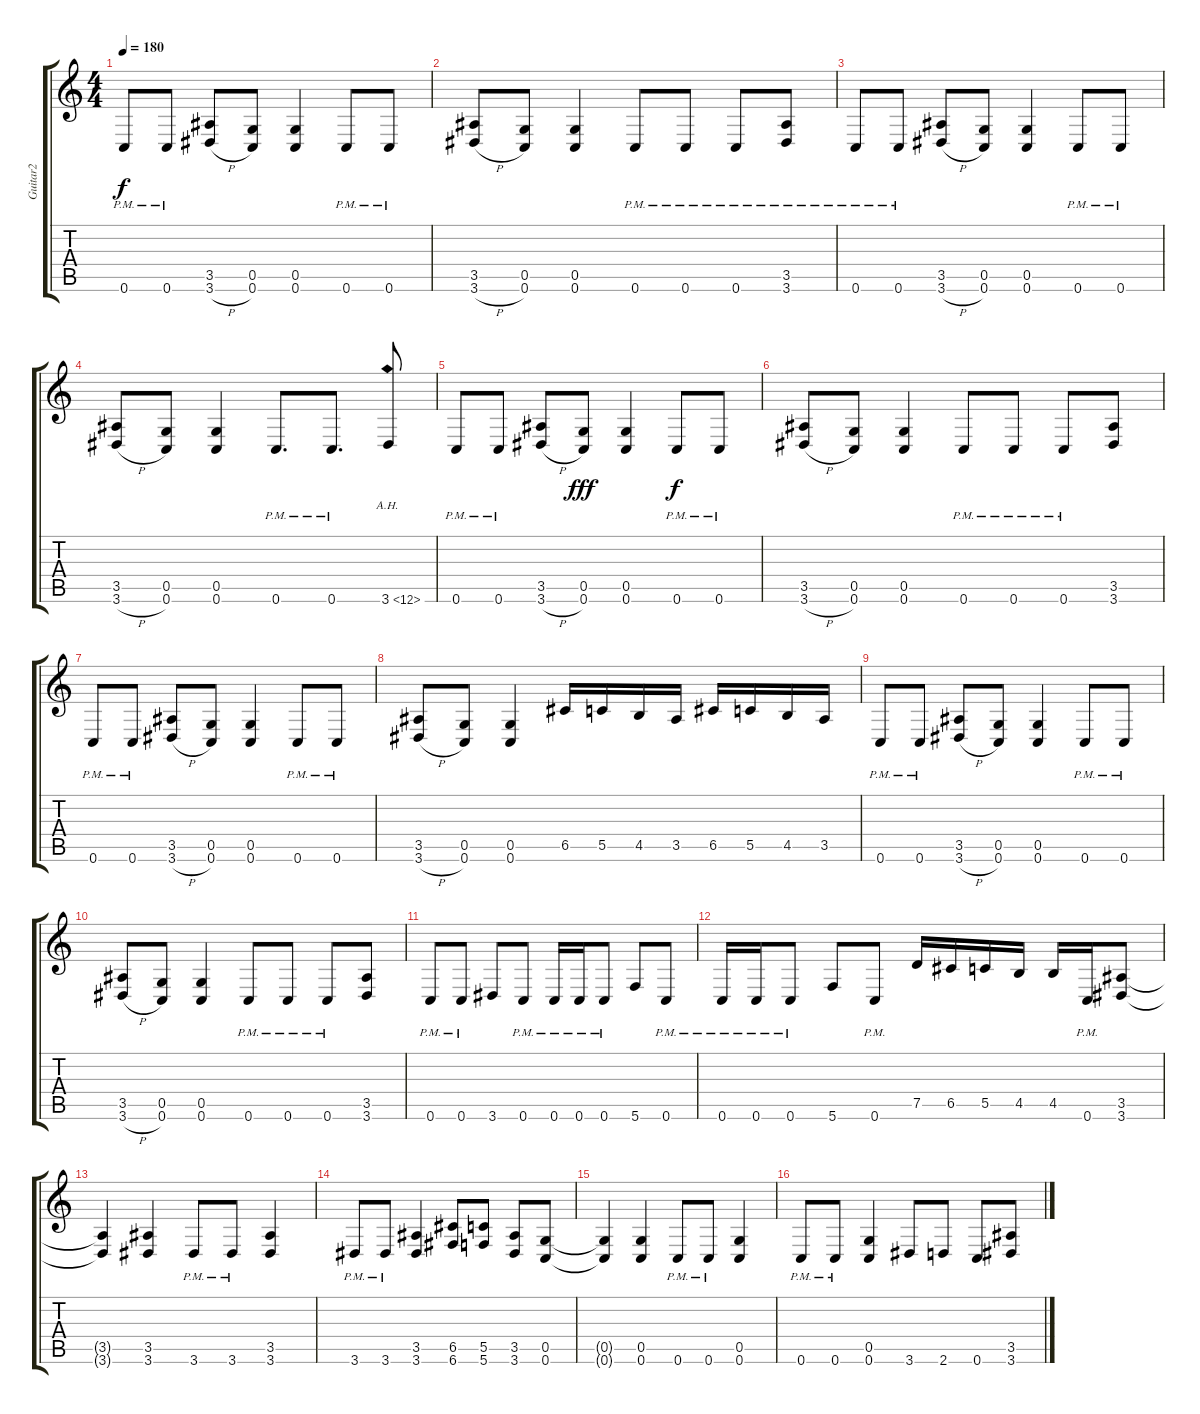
\track ("Guitar2" "Guitar2") {instrument distortionguitar}
\staff {score tabs}
\tuning (D4 A3 F3 C3 G2 C2) {hide}
\ts (4 4)
\tempo 180
\clef g2
\ks c
0.6{pm}.8{dy f} 0.6{pm}.8 (3.5 3.6{h}).8 (0.5 0.6).8 (0.5 0.6).4 0.6{pm}.8 0.6{pm}.8 |
(3.5 3.6{h}).8 (0.5 0.6).8 (0.5 0.6).4 0.6{pm}.8 0.6{pm}.8 0.6{pm}.8 (3.5 3.6{pm}).8 |
0.6{pm}.8 0.6{pm}.8 (3.5 3.6{h}).8 (0.5 0.6).8 (0.5 0.6).4 0.6{pm}.8 0.6{pm}.8 |
(3.5 3.6{h}).8 (0.5 0.6).8 (0.5 0.6).4 0.6{pm}.8{d} 0.6{pm}.8{d} 3.6{ah 9}.8 |
0.6{pm}.8 0.6{pm}.8 (3.5 3.6{h}).8 (0.5 0.6).8{dy fff} (0.5 0.6).4 0.6{pm}.8{dy f} 0.6{pm}.8 |
(3.5 3.6{h}).8 (0.5 0.6).8 (0.5 0.6).4 0.6{pm}.8 0.6{pm}.8 0.6{pm}.8 (3.5 3.6).8 |
0.6{pm}.8 0.6{pm}.8 (3.5 3.6{h}).8 (0.5 0.6).8 (0.5 0.6).4 0.6{pm}.8 0.6{pm}.8 |
(3.5 3.6{h}).8 (0.5 0.6).8 (0.5 0.6).4 6.5.16 5.5.16 4.5.16 3.5.16 6.5.16 5.5.16 4.5.16 3.5.16 |
0.6{pm}.8 0.6{pm}.8 (3.5 3.6{h}).8 (0.5 0.6).8 (0.5 0.6).4 0.6{pm}.8 0.6{pm}.8 |
(3.5 3.6{h}).8 (0.5 0.6).8 (0.5 0.6).4 0.6{pm}.8 0.6{pm}.8 0.6{pm}.8 (3.5 3.6).8 |
0.6{pm}.8 0.6{pm}.8 3.6.8 0.6{pm}.8 0.6{pm}.16 0.6{pm}.16 0.6{pm}.8 5.6.8 0.6{pm}.8 |
0.6{pm}.16 0.6{pm}.16 0.6{pm}.8 5.6.8 0.6{pm}.8 7.5.16 6.5.16 5.5.16 4.5.16 4.5.16 0.6{pm}.16 (3.5 3.6).8 |
(3.5{t} 3.6{t}).4 (3.5 3.6).4 3.6{pm}.8 3.6{pm}.8 (3.5 3.6).4 |
3.6{pm}.8 3.6{pm}.8 (3.5 3.6).4 (6.5 6.6).8 (5.5 5.6).8 (3.5 3.6).8 (0.5 0.6).8 |
(0.5{t} 0.6{t}).4 (0.5 0.6).4 0.6{pm}.8 0.6{pm}.8 (0.5 0.6).4 |
0.6{pm}.8 0.6{pm}.8 (0.5 0.6).4 3.6.8 2.6.8 0.6.8 (3.5 3.6).8
